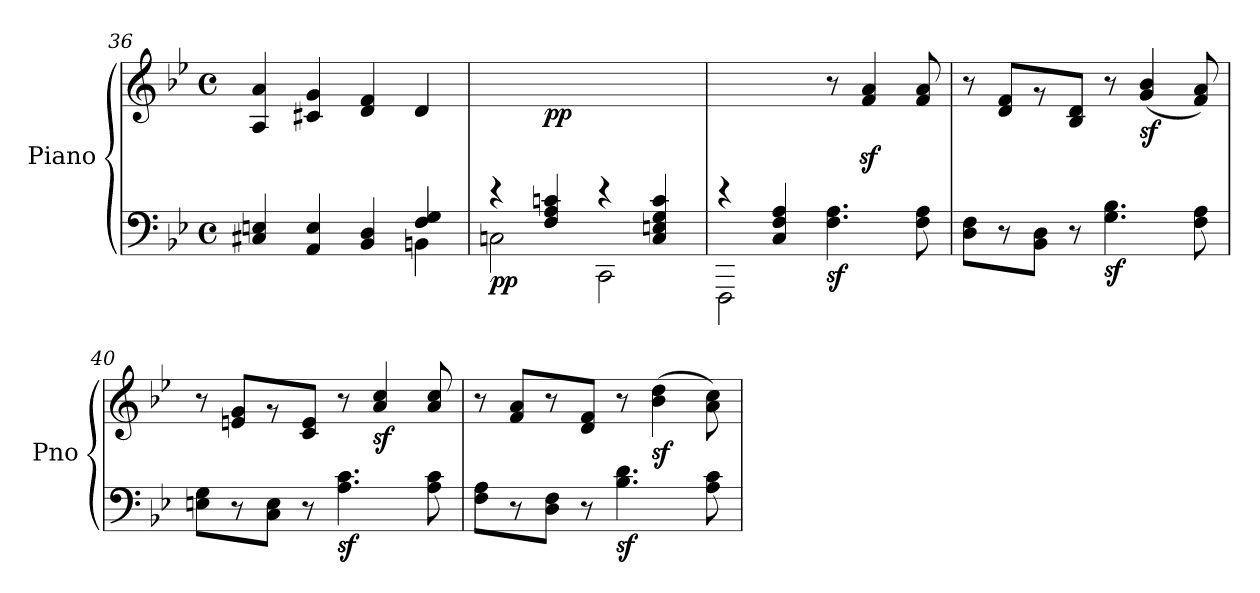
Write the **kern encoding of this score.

**kern	**kern	**dynam
*part1	*part1	*part1
*staff2	*staff1	*staff1/2
*I"Piano	*	*
*I'Pno	*	*
*clefF4	*clefG2	*
*k[b-e-]	*k[b-e-]	*
*B-:	*B-:	*
*M4/4	*M4/4	*
*met(c)	*met(c)	*
=36	=36	=36
*^	*	*
2.ryy	4C#X/ 4En/	4A/ 4a/	.
.	4AA/ 4E/	4c#X/ 4g/	.
.	4BB-/ 4D/	4d/ 4f/	.
4F/ 4G/	4BBn\	4d/	.
=37	=37	=37	=37
!	!	!	!LO:DY:b=2
4ryy	2Cn\	4rCC	pp
!	!	!	!LO:DY:b
4F/ 4A/ 4cn/	.	4ryy	pp
4ryy	2CC\	4rCC	.
4C/ 4En/ 4G/ 4c/	.	4ryy	.
=38	=38	=38	=38
4ryy	2FFF\	4rCC	.
4C/ 4F/ 4A/	.	4ryy	.
!	!	!	!LO:DY:b=2
2ryy	4.F\ 4.A\	8r	sf
.	.	4f/z< 4a/z<	.
.	8F\ 8A\	8f/ 8a/	.
=39	=39	=39	=39
*	*	*^	*
8ryy	8D\ 8F\L	8r	8ryy	.
8r	8ryy	8ryy	8d/ 8f/L	.
8ryy	8BB-\ 8D\J	8rg	8ryy	.
8r	2ryy	8ryy	8B-/ 8d/J	.
!	!	!	!	!LO:DY:b=2
4.G\ 4.B-\	.	8r	2ryy	sf
!	!	!	!	!LO:DY:b
.	.	(<4g/ 4b-/	.	sf
8F\ 8A\	8ryy	8f/ 8a/)	.	.
=40	=40	=40	=40	=40
8ryy	8En\ 8G\L	8r	8ryy	.
8r	8ryy	8ryy	8en/ 8g/L	.
8ryy	8C\ 8E\J	8rg	8ryy	.
8r	2ryy	8ryy	8c/ 8e/J	.
!	!	!	!	!LO:DY:b=2
4.A\ 4.c\	.	8r	2ryy	sf
!	!	!	!	!LO:DY:b
.	.	4a/ 4cc/	.	sf
8A\ 8c\	8ryy	8a/ 8cc/	.	.
=41	=41	=41	=41	=41
8ryy	8F\ 8A\L	8r	8ryy	.
8r	8ryy	8ryy	8f/ 8a/L	.
8ryy	8D\ 8F\J	8r	8ryy	.
8r	2ryy	8ryy	8d/ 8f/J	.
!	!	!	!	!LO:DY:b=2
4.B-\ 4.d\	.	8r	2ryy	sf
!	!	!	!	!LO:DY:b
.	.	(>4b-\ 4dd\	.	sf
8A\ 8c\	8ryy	8a\ 8cc\)	.	.
*v	*v	*	*	*
*	*v	*v	*
=	=	=
*-	*-	*-
